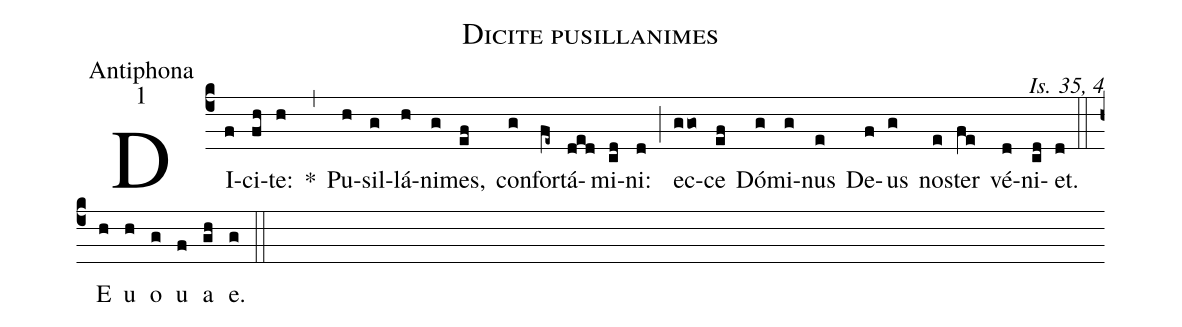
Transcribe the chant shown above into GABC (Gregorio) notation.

name:Dicite pusillanimes;
office-part:Antiphona;
mode:1;
commentary:Is. 35, 4;
%%
(c4) DI(f)ci(fh)te:(h) *(,) Pu(h)sil(g)lá(h)ni(g)mes,(ef) con(g)for(fe~)tá(ded)mi(cd)ni:(d) (;) ec(g!/go)ce(ef) Dó(g)mi(g)nus(e) De(f)us(g) nos(e)ter(fe) vé(d)ni(cd)et.(d) (::) E(h) u(h) o(g) u(f) a(gh) e.(g) (::)
